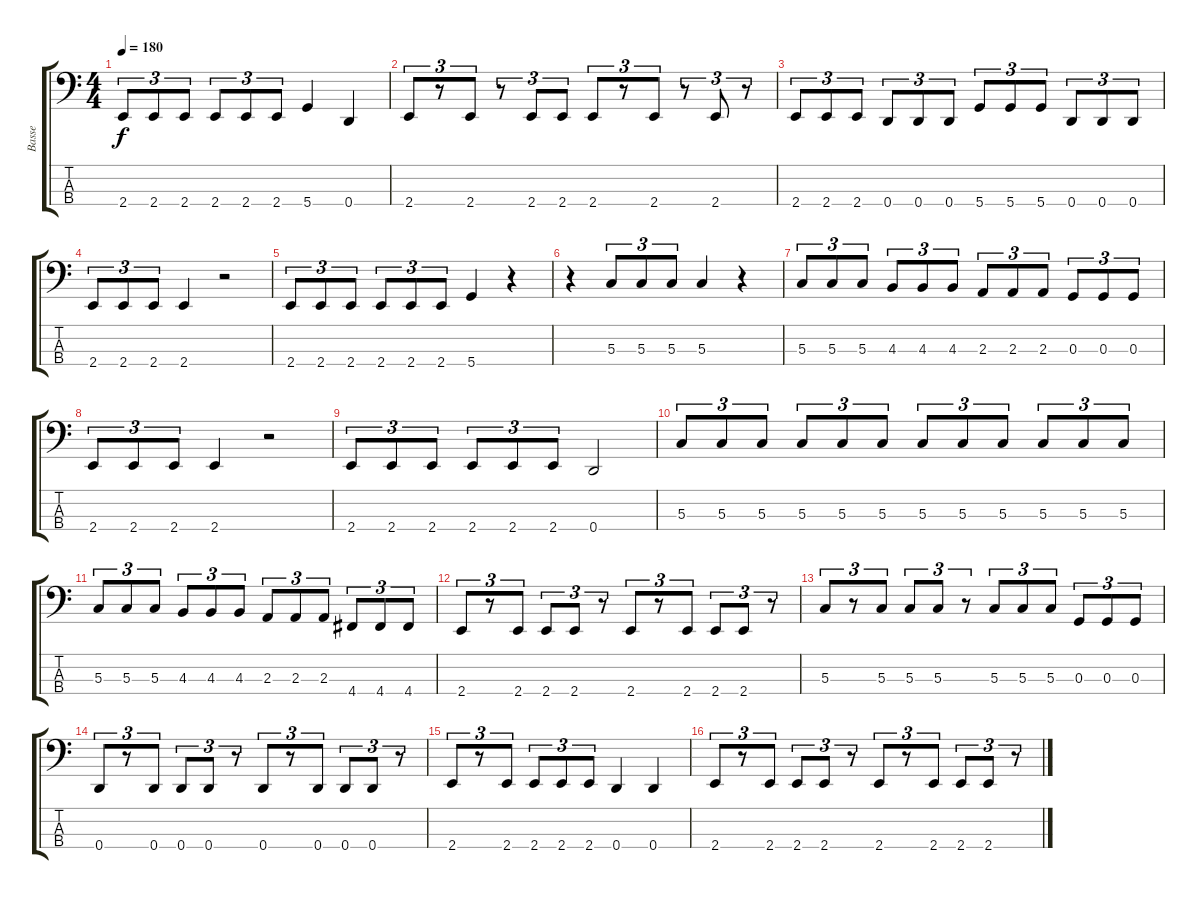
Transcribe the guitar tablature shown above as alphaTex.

\track ("Basse" "Basse") {instrument electricbassfinger}
\staff {score tabs}
\tuning (F2 C2 G1 D1) {hide}
\ts (4 4)
\tempo 180
\clef f4
\ks c
2.4.8{tu (3 2) dy f} 2.4.8{tu (3 2)} 2.4.8{tu (3 2)} 2.4.8{tu (3 2)} 2.4.8{tu (3 2)} 2.4.8{tu (3 2)} 5.4.4 0.4.4 |
2.4.8{tu (3 2)} r.8{tu (3 2)} 2.4.8{tu (3 2)} r.8{tu (3 2)} 2.4.8{tu (3 2)} 2.4.8{tu (3 2)} 2.4.8{tu (3 2)} r.8{tu (3 2)} 2.4.8{tu (3 2)} r.8{tu (3 2)} 2.4.8{tu (3 2)} r.8{tu (3 2)} |
2.4.8{tu (3 2)} 2.4.8{tu (3 2)} 2.4.8{tu (3 2)} 0.4.8{tu (3 2)} 0.4.8{tu (3 2)} 0.4.8{tu (3 2)} 5.4.8{tu (3 2)} 5.4.8{tu (3 2)} 5.4.8{tu (3 2)} 0.4.8{tu (3 2)} 0.4.8{tu (3 2)} 0.4.8{tu (3 2)} |
2.4.8{tu (3 2)} 2.4.8{tu (3 2)} 2.4.8{tu (3 2)} 2.4.4 r.2 |
2.4.8{tu (3 2)} 2.4.8{tu (3 2)} 2.4.8{tu (3 2)} 2.4.8{tu (3 2)} 2.4.8{tu (3 2)} 2.4.8{tu (3 2)} 5.4.4 r.4 |
r.4 5.3.8{tu (3 2)} 5.3.8{tu (3 2)} 5.3.8{tu (3 2)} 5.3.4 r.4 |
5.3.8{tu (3 2)} 5.3.8{tu (3 2)} 5.3.8{tu (3 2)} 4.3.8{tu (3 2)} 4.3.8{tu (3 2)} 4.3.8{tu (3 2)} 2.3.8{tu (3 2)} 2.3.8{tu (3 2)} 2.3.8{tu (3 2)} 0.3.8{tu (3 2)} 0.3.8{tu (3 2)} 0.3.8{tu (3 2)} |
2.4.8{tu (3 2)} 2.4.8{tu (3 2)} 2.4.8{tu (3 2)} 2.4.4 r.2 |
2.4.8{tu (3 2)} 2.4.8{tu (3 2)} 2.4.8{tu (3 2)} 2.4.8{tu (3 2)} 2.4.8{tu (3 2)} 2.4.8{tu (3 2)} 0.4.2 |
5.3.8{tu (3 2)} 5.3.8{tu (3 2)} 5.3.8{tu (3 2)} 5.3.8{tu (3 2)} 5.3.8{tu (3 2)} 5.3.8{tu (3 2)} 5.3.8{tu (3 2)} 5.3.8{tu (3 2)} 5.3.8{tu (3 2)} 5.3.8{tu (3 2)} 5.3.8{tu (3 2)} 5.3.8{tu (3 2)} |
5.3.8{tu (3 2)} 5.3.8{tu (3 2)} 5.3.8{tu (3 2)} 4.3.8{tu (3 2)} 4.3.8{tu (3 2)} 4.3.8{tu (3 2)} 2.3.8{tu (3 2)} 2.3.8{tu (3 2)} 2.3.8{tu (3 2)} 4.4.8{tu (3 2)} 4.4.8{tu (3 2)} 4.4.8{tu (3 2)} |
2.4.8{tu (3 2)} r.8{tu (3 2)} 2.4.8{tu (3 2)} 2.4.8{tu (3 2)} 2.4.8{tu (3 2)} r.8{tu (3 2)} 2.4.8{tu (3 2)} r.8{tu (3 2)} 2.4.8{tu (3 2)} 2.4.8{tu (3 2)} 2.4.8{tu (3 2)} r.8{tu (3 2)} |
5.3.8{tu (3 2)} r.8{tu (3 2)} 5.3.8{tu (3 2)} 5.3.8{tu (3 2)} 5.3.8{tu (3 2)} r.8{tu (3 2)} 5.3.8{tu (3 2)} 5.3.8{tu (3 2)} 5.3.8{tu (3 2)} 0.3.8{tu (3 2)} 0.3.8{tu (3 2)} 0.3.8{tu (3 2)} |
0.4.8{tu (3 2)} r.8{tu (3 2)} 0.4.8{tu (3 2)} 0.4.8{tu (3 2)} 0.4.8{tu (3 2)} r.8{tu (3 2)} 0.4.8{tu (3 2)} r.8{tu (3 2)} 0.4.8{tu (3 2)} 0.4.8{tu (3 2)} 0.4.8{tu (3 2)} r.8{tu (3 2)} |
2.4.8{tu (3 2)} r.8{tu (3 2)} 2.4.8{tu (3 2)} 2.4.8{tu (3 2)} 2.4.8{tu (3 2)} 2.4.8{tu (3 2)} 0.4.4 0.4.4 |
2.4.8{tu (3 2)} r.8{tu (3 2)} 2.4.8{tu (3 2)} 2.4.8{tu (3 2)} 2.4.8{tu (3 2)} r.8{tu (3 2)} 2.4.8{tu (3 2)} r.8{tu (3 2)} 2.4.8{tu (3 2)} 2.4.8{tu (3 2)} 2.4.8{tu (3 2)} r.8{tu (3 2)}
